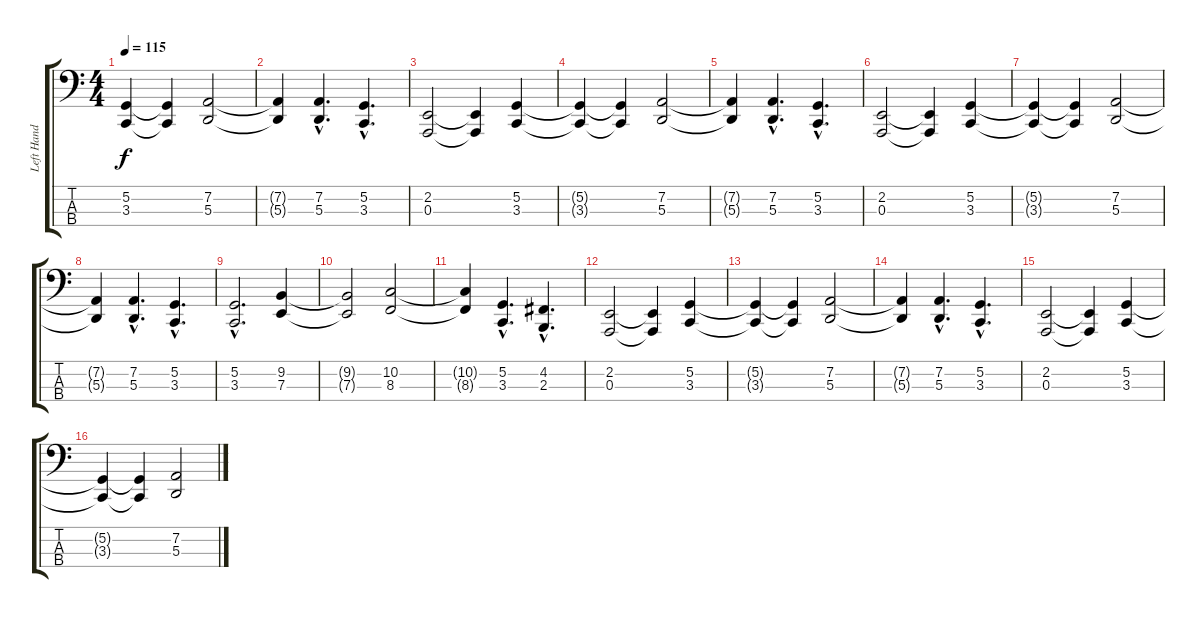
\track ("Left Hand" "Left Hand") {instrument acousticgrandpiano}
\staff {score tabs}
\tuning (G2 D2 A1 E1) {hide}
\ts (4 4)
\tempo 115
\clef f4
\ks c
(5.2{t} 3.3{t}).4{dy f} (5.2{t} 3.3{t}).4 (7.2 5.3).2 |
(7.2{t} 5.3{t}).4 (7.2{hac} 5.3{hac}).4{d} (5.2{hac} 3.3{hac}).4{d} |
(2.2 0.3).2 (2.2{t} 0.3{t}).4 (5.2 3.3).4 |
(5.2{t} 3.3{t}).4 (5.2{t} 3.3{t}).4 (7.2 5.3).2 |
(7.2{t} 5.3{t}).4 (7.2{hac} 5.3{hac}).4{d} (5.2{hac} 3.3{hac}).4{d} |
(2.2 0.3).2 (2.2{t} 0.3{t}).4 (5.2 3.3).4 |
(5.2{t} 3.3{t}).4 (5.2{t} 3.3{t}).4 (7.2 5.3).2 |
(7.2{t} 5.3{t}).4 (7.2{hac} 5.3{hac}).4{d} (5.2{hac} 3.3{hac}).4{d} |
(5.2{hac} 3.3{hac}).2{d} (9.2 7.3).4 |
(9.2{t} 7.3{t}).2 (10.2 8.3).2 |
(10.2{t} 8.3{t}).4 (5.2{hac} 3.3{hac}).4{d} (4.2{hac} 2.3{hac}).4{d} |
(2.2 0.3).2 (2.2{t} 0.3{t}).4 (5.2 3.3).4 |
(5.2{t} 3.3{t}).4 (5.2{t} 3.3{t}).4 (7.2 5.3).2 |
(7.2{t} 5.3{t}).4 (7.2{hac} 5.3{hac}).4{d} (5.2{hac} 3.3{hac}).4{d} |
(2.2 0.3).2 (2.2{t} 0.3{t}).4 (5.2 3.3).4 |
(5.2{t} 3.3{t}).4 (5.2{t} 3.3{t}).4 (7.2 5.3).2
